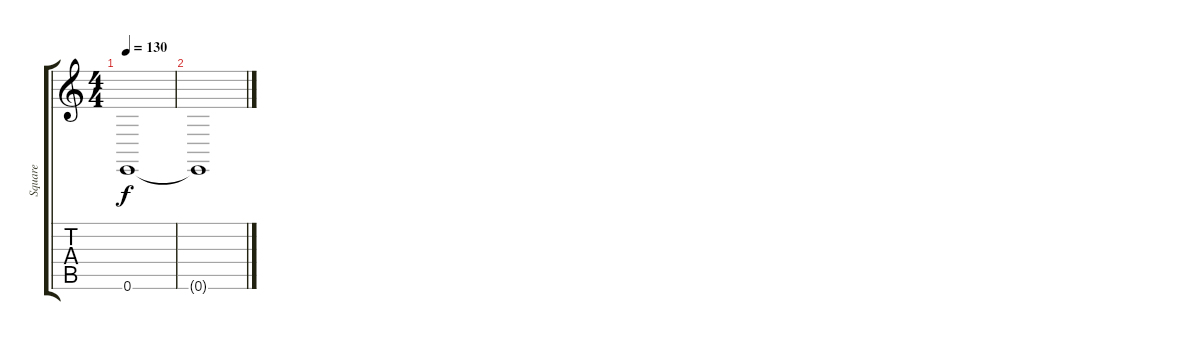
\track ("Square" "Square") {instrument lead1square}
\staff {score tabs}
\tuning (E4 B3 G3 D3 A2 E2) {hide}
\ts (4 4)
\tempo 130
\clef g2
\ks c
0.6{t}.1{dy f} |
0.6{t}.1
